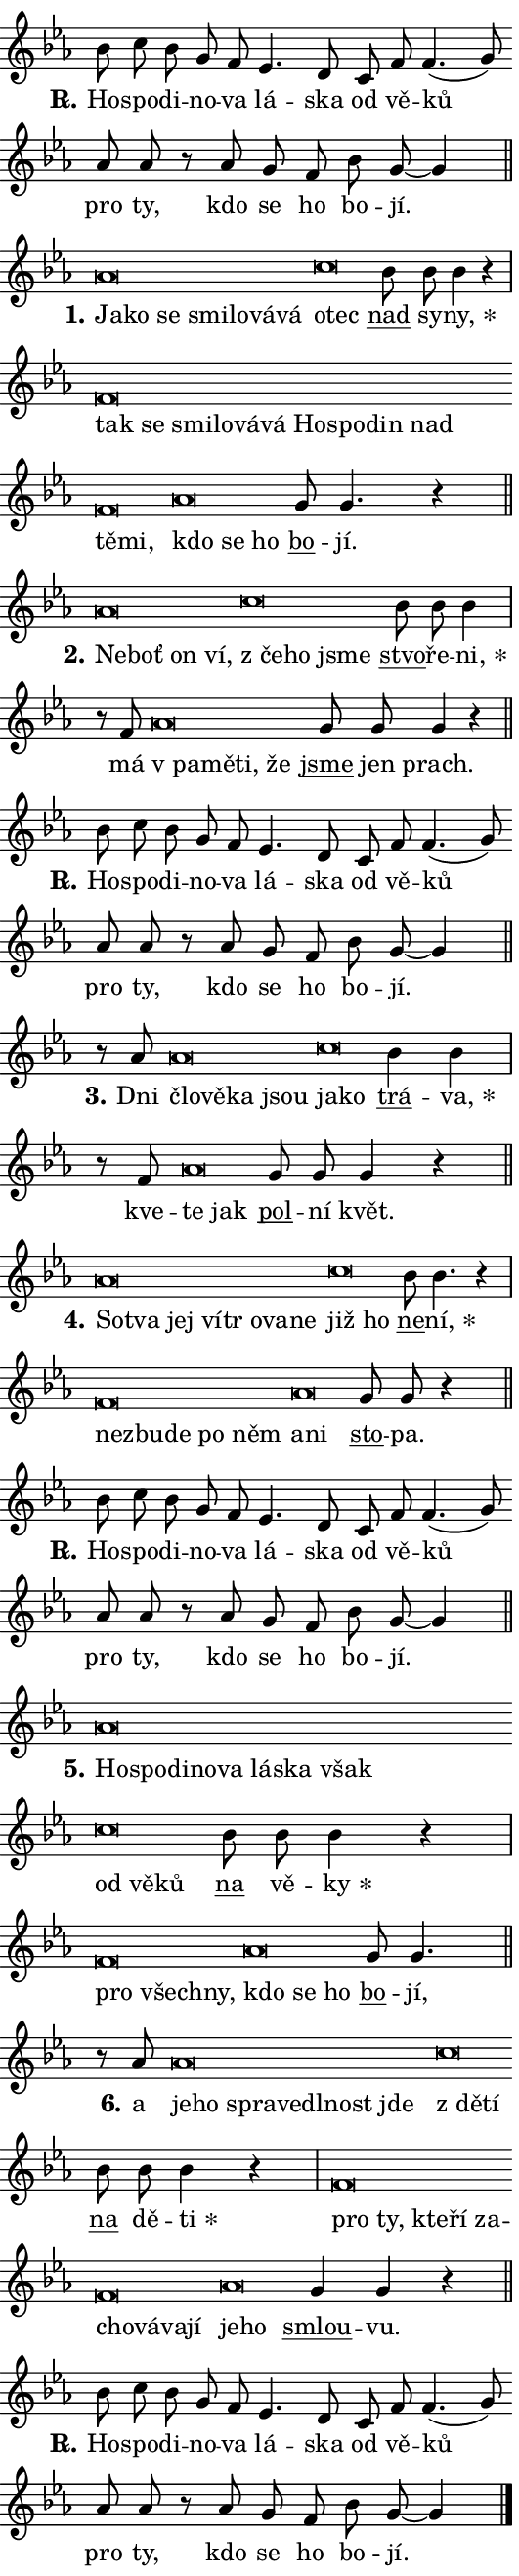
\version "2.24.0"
\header { tagline = "" }
\paper {
  indent = 0\cm
  top-margin = 0\cm
  right-margin = 0.13\cm % to fit lyric hyphens
  bottom-margin = 0\cm
  left-margin = 0\cm
  paper-width = 9\cm
  page-breaking = #ly:one-page-breaking
  system-system-spacing.basic-distance = #11
  score-system-spacing.basic-distance = #11
  ragged-last = ##f
}


%% Author: Thomas Morley
%% https://lists.gnu.org/archive/html/lilypond-user/2020-05/msg00002.html
#(define (line-position grob)
"Returns position of @var[grob} in current system:
   @code{'start}, if at first time-step
   @code{'end}, if at last time-step
   @code{'middle} otherwise
"
  (let* ((col (ly:item-get-column grob))
         (ln (ly:grob-object col 'left-neighbor))
         (rn (ly:grob-object col 'right-neighbor))
         (col-to-check-left (if (ly:grob? ln) ln col))
         (col-to-check-right (if (ly:grob? rn) rn col))
         (break-dir-left
           (and
             (ly:grob-property col-to-check-left 'non-musical #f)
             (ly:item-break-dir col-to-check-left)))
         (break-dir-right
           (and
             (ly:grob-property col-to-check-right 'non-musical #f)
             (ly:item-break-dir col-to-check-right))))
        (cond ((eqv? 1 break-dir-left) 'start)
              ((eqv? -1 break-dir-right) 'end)
              (else 'middle))))

#(define (tranparent-at-line-position vctor)
  (lambda (grob)
  "Relying on @code{line-position} select the relevant enry from @var{vctor}.
Used to determine transparency,"
    (case (line-position grob)
      ((end) (not (vector-ref vctor 0)))
      ((middle) (not (vector-ref vctor 1)))
      ((start) (not (vector-ref vctor 2))))))

noteHeadBreakVisibility =
#(define-music-function (break-visibility)(vector?)
"Makes @code{NoteHead}s transparent relying on @var{break-visibility}"
#{
  \override NoteHead.transparent =
    #(tranparent-at-line-position break-visibility)
#})

#(define delete-ledgers-for-transparent-note-heads
  (lambda (grob)
    "Reads whether a @code{NoteHead} is transparent.
If so this @code{NoteHead} is removed from @code{'note-heads} from
@var{grob}, which is supposed to be @code{LedgerLineSpanner}.
As a result ledgers are not printed for this @code{NoteHead}"
    (let* ((nhds-array (ly:grob-object grob 'note-heads))
           (nhds-list
             (if (ly:grob-array? nhds-array)
                 (ly:grob-array->list nhds-array)
                 '()))
           ;; Relies on the transparent-property being done before
           ;; Staff.LedgerLineSpanner.after-line-breaking is executed.
           ;; This is fragile ...
           (to-keep
             (remove
               (lambda (nhd)
                 (ly:grob-property nhd 'transparent #f))
               nhds-list)))
      ;; TODO find a better method to iterate over grob-arrays, similiar
      ;; to filter/remove etc for lists
      ;; For now rebuilt from scratch
      (set! (ly:grob-object grob 'note-heads)  '())
      (for-each
        (lambda (nhd)
          (ly:pointer-group-interface::add-grob grob 'note-heads nhd))
        to-keep))))

squashNotes = {
  \override NoteHead.X-extent = #'(-0.2 . 0.2)
  \override NoteHead.Y-extent = #'(-0.75 . 0)
  \override NoteHead.stencil =
    #(lambda (grob)
       (let ((pos (ly:grob-property grob 'staff-position)))
         (begin
           (if (< pos -7) (display "ERROR: Lower brevis then expected\n") (display ""))
           (if (<= pos -6) ly:text-interface::print ly:note-head::print))))
}
unSquashNotes = {
  \revert NoteHead.X-extent
  \revert NoteHead.Y-extent
  \revert NoteHead.stencil
}

hideNotes = \noteHeadBreakVisibility #begin-of-line-visible
unHideNotes = \noteHeadBreakVisibility #all-visible

% work-around for resetting accidentals
% https://lilypond.org/doc/v2.23/Documentation/notation/displaying-rhythms#unmetered-music
cadenzaMeasure = {
  \cadenzaOff
  \partial 1024 s1024
  \cadenzaOn
}

#(define-markup-command (accent layout props text) (markup?)
  "Underline accented syllable"
  (interpret-markup layout props
    #{\markup \override #'(offset . 4.3) \underline { #text }#}))

responsum = \markup \concat {
  "R" \hspace #-1.05 \path #0.1 #'((moveto 0 0.07) (lineto 0.9 0.8)) \hspace #0.05 "."
}

spaceSize = #0.6828661417322834 % exact space size for TeX Gyre Schola

\layout {
  \context {
    \Staff
    \remove "Time_signature_engraver"
    \override LedgerLineSpanner.after-line-breaking = #delete-ledgers-for-transparent-note-heads
  }
  \context {
    \Lyrics {
      \override LyricSpace.minimum-distance = \spaceSize
      \override LyricText.font-name = #"TeX Gyre Schola"
      \override LyricText.font-size = 1
      \override StanzaNumber.font-name = #"TeX Gyre Schola Bold"
      \override StanzaNumber.font-size = 1
    }
  }
  \context {
    \Score 
    \override NoteHead.text =
      #(lambda (grob) 
        (let ((pos (ly:grob-property grob 'staff-position)))
          #{\markup {
            \combine
              \halign #-0.55 \raise #(if (= pos -6) 0 0.5) \override #'(thickness . 2) \draw-line #'(3.2 . 0)
              \musicglyph "noteheads.sM1"
          }#}))
  }
}

% magnetic-lyrics.ily
%
%   written by
%     Jean Abou Samra <jean@abou-samra.fr>
%     Werner Lemberg <wl@gnu.org>
%
%   adapted by
%     Jiri Hon <jiri.hon@gmail.com>
%
% Version 2022-Apr-15

% https://www.mail-archive.com/lilypond-user@gnu.org/msg149350.html

#(define (Left_hyphen_pointer_engraver context)
   "Collect syllable-hyphen-syllable occurrences in lyrics and store
them in properties.  This engraver only looks to the left.  For
example, if the lyrics input is @code{foo -- bar}, it does the
following.

@itemize @bullet
@item
Set the @code{text} property of the @code{LyricHyphen} grob between
@q{foo} and @q{bar} to @code{foo}.

@item
Set the @code{left-hyphen} property of the @code{LyricText} grob with
text @q{foo} to the @code{LyricHyphen} grob between @q{foo} and
@q{bar}.
@end itemize

Use this auxiliary engraver in combination with the
@code{lyric-@/text::@/apply-@/magnetic-@/offset!} hook."
   (let ((hyphen #f)
         (text #f))
     (make-engraver
      (acknowledgers
       ((lyric-syllable-interface engraver grob source-engraver)
        (set! text grob)))
      (end-acknowledgers
       ((lyric-hyphen-interface engraver grob source-engraver)
        ;(when (not (grob::has-interface grob 'lyric-space-interface))
          (set! hyphen grob)));)
      ((stop-translation-timestep engraver)
       (when (and text hyphen)
         (ly:grob-set-object! text 'left-hyphen hyphen))
       (set! text #f)
       (set! hyphen #f)))))

#(define (lyric-text::apply-magnetic-offset! grob)
   "If the space between two syllables is less than the value in
property @code{LyricText@/.details@/.squash-threshold}, move the right
syllable to the left so that it gets concatenated with the left
syllable.

Use this function as a hook for
@code{LyricText@/.after-@/line-@/breaking} if the
@code{Left_@/hyphen_@/pointer_@/engraver} is active."
   (let ((hyphen (ly:grob-object grob 'left-hyphen #f)))
     (when hyphen
       (let ((left-text (ly:spanner-bound hyphen LEFT)))
         (when (grob::has-interface left-text 'lyric-syllable-interface)
           (let* ((common (ly:grob-common-refpoint grob left-text X))
                  (this-x-ext (ly:grob-extent grob common X))
                  (left-x-ext
                   (begin
                     ;; Trigger magnetism for left-text.
                     (ly:grob-property left-text 'after-line-breaking)
                     (ly:grob-extent left-text common X)))
                  ;; `delta` is the gap width between two syllables.
                  (delta (- (interval-start this-x-ext)
                            (interval-end left-x-ext)))
                  (details (ly:grob-property grob 'details))
                  (threshold (assoc-get 'squash-threshold details 0.2)))
             (when (< delta threshold)
               (let* (;; We have to manipulate the input text so that
                      ;; ligatures crossing syllable boundaries are not
                      ;; disabled.  For languages based on the Latin
                      ;; script this is essentially a beautification.
                      ;; However, for non-Western scripts it can be a
                      ;; necessity.
                      (lt (ly:grob-property left-text 'text))
                      (rt (ly:grob-property grob 'text))
                      (is-space (grob::has-interface hyphen 'lyric-space-interface))
                      (space (if is-space " " ""))
                      (extra-delta (if is-space spaceSize 0))
                      ;; Append new syllable.
                      (ltrt-space (if (and (string? lt) (string? rt))
                                (string-append lt space rt)
                                (make-concat-markup (list lt space rt))))
                      ;; Right-align `ltrt` to the right side.
                      (ltrt-space-markup (grob-interpret-markup
                               grob
                               (make-translate-markup
                                (cons (interval-length this-x-ext) 0)
                                (make-right-align-markup ltrt-space)))))
                 (begin
                   ;; Don't print `left-text`.
                   (ly:grob-set-property! left-text 'stencil #f)
                   ;; Set text and stencil (which holds all collected
                   ;; syllables so far) and shift it to the left.
                   (ly:grob-set-property! grob 'text ltrt-space)
                   (ly:grob-set-property! grob 'stencil ltrt-space-markup)
                   (ly:grob-translate-axis! grob (- (- delta extra-delta)) X))))))))))


#(define (lyric-hyphen::displace-bounds-first grob)
   ;; Make very sure this callback isn't triggered too early.
   (let ((left (ly:spanner-bound grob LEFT))
         (right (ly:spanner-bound grob RIGHT)))
     (ly:grob-property left 'after-line-breaking)
     (ly:grob-property right 'after-line-breaking)
     (ly:lyric-hyphen::print grob)))

squashThreshold = #0.4

\layout {
  \context {
    \Lyrics
    \consists #Left_hyphen_pointer_engraver
    \override LyricText.after-line-breaking =
      #lyric-text::apply-magnetic-offset!
    \override LyricHyphen.stencil = #lyric-hyphen::displace-bounds-first
    \override LyricText.details.squash-threshold = \squashThreshold
    \override LyricHyphen.minimum-distance = 0
    \override LyricHyphen.minimum-length = \squashThreshold
  }
}

squashText = \override LyricText.details.squash-threshold = 9999
unSquashText = \override LyricText.details.squash-threshold = \squashThreshold

leftText = \override LyricText.self-alignment-X = #LEFT
unLeftText = \revert LyricText.self-alignment-X

starOffset = #(lambda (grob) 
                (let ((x_offset (ly:self-alignment-interface::aligned-on-x-parent grob)))
                  (if (= x_offset 0) 0 (+ x_offset 1.2))))

star = #(define-music-function (syllable)(string?)
"Append star separator at the end of a syllable"
#{
  \once \override LyricText.X-offset = #starOffset
  \lyricmode { \markup {
    #syllable
    \override #'((font-name . "TeX Gyre Schola Bold")) \hspace #0.2 \lower #0.65 \larger "*"
  } }
#})

starAccent = #(define-music-function (syllable)(string?)
"Append star separator at the end of a syllable and make accent"
#{
  \once \override LyricText.X-offset = #starOffset
  \lyricmode { \markup {
    \accent #syllable
    \override #'((font-name . "TeX Gyre Schola Bold")) \hspace #0.2 \lower #0.65 \larger "*"
  } }
#})

breath = #(define-music-function (syllable)(string?)
"Append breathing indicator at the end of a syllable"
#{
  \lyricmode { \markup { #syllable "+" } }
#})

optionalBreath = #(define-music-function (syllable)(string?)
"Append optional breathing indicator at the end of a syllable"
#{
  \lyricmode { \markup { #syllable "(+)" } }
#})


\score {
    <<
        \new Voice = "melody" { \cadenzaOn \key es \major \relative { bes'8 c bes g f es4. d8 \bar "" c f f4.( g8)] \bar "" as as \bar "" r as g f bes g~ g4 \cadenzaMeasure \bar "||" \break } }
        \new Lyrics \lyricsto "melody" { \lyricmode { \set stanza = \responsum
Ho -- spo -- di -- no -- va lá -- ska od vě -- ků pro ty, kdo se ho bo -- jí. } }
    >>
    \layout {}
}

\score {
    <<
        \new Voice = "melody" { \cadenzaOn \key es \major \relative { \squashNotes as'\breve*1/16 \hideNotes \breve*1/16 \bar "" \breve*1/16 \bar "" \breve*1/16 \bar "" \breve*1/16 \bar "" \breve*1/16 \breve*1/16 \bar "" \unHideNotes \unSquashNotes \squashNotes c\breve*1/16 \hideNotes \breve*1/16 \bar "" \unHideNotes \unSquashNotes \bar "" bes8 bes bes4 r \cadenzaMeasure \bar "|" \squashNotes f\breve*1/16 \hideNotes \breve*1/16 \bar "" \breve*1/16 \bar "" \breve*1/16 \bar "" \breve*1/16 \bar "" \breve*1/16 \bar "" \breve*1/16 \bar "" \breve*1/16 \bar "" \breve*1/16 \bar "" \breve*1/16 \bar "" \breve*1/16 \breve*1/16 \bar "" \unHideNotes \unSquashNotes \squashNotes as\breve*1/16 \hideNotes \breve*1/16 \breve*1/16 \bar "" \unHideNotes \unSquashNotes \bar "" g8 g4. r4 \cadenzaMeasure \bar "||" \break } }
        \new Lyrics \lyricsto "melody" { \lyricmode { \set stanza = "1."
\leftText Ja -- \squashText ko se smi -- lo -- vá -- vá \unSquashText o -- \squashText tec \unLeftText \unSquashText \markup \accent nad sy -- \star ny, \leftText tak \squashText se smi -- lo -- vá -- vá Ho -- spo -- din nad tě -- mi, \unSquashText kdo \squashText se ho \unLeftText \unSquashText \markup \accent bo -- jí. } }
    >>
    \layout {}
}

\score {
    <<
        \new Voice = "melody" { \cadenzaOn \key es \major \relative { \squashNotes as'\breve*1/16 \hideNotes \breve*1/16 \bar "" \breve*1/16 \breve*1/16 \bar "" \unHideNotes \unSquashNotes \squashNotes c\breve*1/16 \hideNotes \breve*1/16 \breve*1/16 \bar "" \unHideNotes \unSquashNotes \bar "" bes8 bes bes4 \cadenzaMeasure \bar "|" r8 f8 \squashNotes as\breve*1/16 \hideNotes \breve*1/16 \bar "" \breve*1/16 \breve*1/16 \bar "" \unHideNotes \unSquashNotes \bar "" g8 g g4 r4 \cadenzaMeasure \bar "||" \break } }
        \new Lyrics \lyricsto "melody" { \lyricmode { \set stanza = "2."
\leftText Ne -- \squashText boť on ví, \unSquashText "z če" -- \squashText ho jsme \unLeftText \unSquashText \markup \accent stvo -- ře -- \star ni, má \leftText "v pa" -- \squashText mě -- ti, že \unLeftText \unSquashText \markup \accent jsme jen prach. } }
    >>
    \layout {}
}

\score {
    <<
        \new Voice = "melody" { \cadenzaOn \key es \major \relative { bes'8 c bes g f es4. d8 \bar "" c f f4.( g8)] \bar "" as as \bar "" r as g f bes g~ g4 \cadenzaMeasure \bar "||" \break } }
        \new Lyrics \lyricsto "melody" { \lyricmode { \set stanza = \responsum
Ho -- spo -- di -- no -- va lá -- ska od vě -- ků pro ty, kdo se ho bo -- jí. } }
    >>
    \layout {}
}

\score {
    <<
        \new Voice = "melody" { \cadenzaOn \key es \major \relative { r8 as'8 \squashNotes as\breve*1/16 \hideNotes \breve*1/16 \bar "" \breve*1/16 \breve*1/16 \bar "" \unHideNotes \unSquashNotes \squashNotes c\breve*1/16 \hideNotes \breve*1/16 \bar "" \unHideNotes \unSquashNotes \bar "" bes4 bes \cadenzaMeasure \bar "|" r8 f \squashNotes as\breve*1/16 \hideNotes \breve*1/16 \bar "" \unHideNotes \unSquashNotes \bar "" g8 g g4 r \cadenzaMeasure \bar "||" \break } }
        \new Lyrics \lyricsto "melody" { \lyricmode { \set stanza = "3."
Dni \leftText člo -- \squashText vě -- ka jsou \unSquashText ja -- \squashText ko \unLeftText \unSquashText \markup \accent trá -- \star va, kve -- \leftText te \squashText jak \unLeftText \unSquashText \markup \accent pol -- ní květ. } }
    >>
    \layout {}
}

\score {
    <<
        \new Voice = "melody" { \cadenzaOn \key es \major \relative { \squashNotes as'\breve*1/16 \hideNotes \breve*1/16 \bar "" \breve*1/16 \bar "" \breve*1/16 \bar "" \breve*1/16 \bar "" \breve*1/16 \bar "" \breve*1/16 \breve*1/16 \bar "" \unHideNotes \unSquashNotes \squashNotes c\breve*1/16 \hideNotes \breve*1/16 \bar "" \unHideNotes \unSquashNotes \bar "" bes8 bes4. r4 \cadenzaMeasure \bar "|" \squashNotes f\breve*1/16 \hideNotes \breve*1/16 \bar "" \breve*1/16 \bar "" \breve*1/16 \breve*1/16 \bar "" \unHideNotes \unSquashNotes \squashNotes as\breve*1/16 \hideNotes \breve*1/16 \bar "" \unHideNotes \unSquashNotes \bar "" g8 g r4 \cadenzaMeasure \bar "||" \break } }
        \new Lyrics \lyricsto "melody" { \lyricmode { \set stanza = "4."
\leftText So -- \squashText tva jej ví -- tr o -- va -- ne \unSquashText již \squashText ho \unLeftText \unSquashText \markup \accent ne -- \star ní, \leftText ne -- \squashText zbu -- de po něm \unSquashText a -- \squashText ni \unLeftText \unSquashText \markup \accent sto -- pa. } }
    >>
    \layout {}
}

\score {
    <<
        \new Voice = "melody" { \cadenzaOn \key es \major \relative { bes'8 c bes g f es4. d8 \bar "" c f f4.( g8)] \bar "" as as \bar "" r as g f bes g~ g4 \cadenzaMeasure \bar "||" \break } }
        \new Lyrics \lyricsto "melody" { \lyricmode { \set stanza = \responsum
Ho -- spo -- di -- no -- va lá -- ska od vě -- ků pro ty, kdo se ho bo -- jí. } }
    >>
    \layout {}
}

\score {
    <<
        \new Voice = "melody" { \cadenzaOn \key es \major \relative { \squashNotes as'\breve*1/16 \hideNotes \breve*1/16 \bar "" \breve*1/16 \bar "" \breve*1/16 \bar "" \breve*1/16 \bar "" \breve*1/16 \bar "" \breve*1/16 \breve*1/16 \bar "" \unHideNotes \unSquashNotes \squashNotes c\breve*1/16 \hideNotes \breve*1/16 \breve*1/16 \bar "" \unHideNotes \unSquashNotes \bar "" bes8 bes bes4 r \cadenzaMeasure \bar "|" \squashNotes f\breve*1/16 \hideNotes \breve*1/16 \breve*1/16 \bar "" \unHideNotes \unSquashNotes \squashNotes as\breve*1/16 \hideNotes \breve*1/16 \breve*1/16 \bar "" \unHideNotes \unSquashNotes \bar "" g8 g4. \cadenzaMeasure \bar "||" \break } }
        \new Lyrics \lyricsto "melody" { \lyricmode { \set stanza = "5."
\leftText Ho -- \squashText spo -- di -- no -- va lá -- ska však \unSquashText od \squashText vě -- ků \unLeftText \unSquashText \markup \accent na vě -- \star ky \leftText pro \squashText všech -- ny, \unSquashText kdo \squashText se ho \unLeftText \unSquashText \markup \accent bo -- jí, } }
    >>
    \layout {}
}

\score {
    <<
        \new Voice = "melody" { \cadenzaOn \key es \major \relative { r8 as'8 \squashNotes as\breve*1/16 \hideNotes \breve*1/16 \bar "" \breve*1/16 \bar "" \breve*1/16 \bar "" \breve*1/16 \bar "" \breve*1/16 \breve*1/16 \bar "" \unHideNotes \unSquashNotes \squashNotes c\breve*1/16 \hideNotes \breve*1/16 \bar "" \unHideNotes \unSquashNotes \bar "" bes8 bes bes4 r \cadenzaMeasure \bar "|" \squashNotes f\breve*1/16 \hideNotes \breve*1/16 \bar "" \breve*1/16 \bar "" \breve*1/16 \bar "" \breve*1/16 \bar "" \breve*1/16 \bar "" \breve*1/16 \bar "" \breve*1/16 \breve*1/16 \bar "" \unHideNotes \unSquashNotes \squashNotes as\breve*1/16 \hideNotes \breve*1/16 \bar "" \unHideNotes \unSquashNotes \bar "" g4 g r \cadenzaMeasure \bar "||" \break } }
        \new Lyrics \lyricsto "melody" { \lyricmode { \set stanza = "6."
a \leftText je -- \squashText ho spra -- ve -- dl -- nost jde \unSquashText "z dě" -- \squashText tí \unLeftText \unSquashText \markup \accent na dě -- \star ti \leftText pro \squashText ty, kte -- ří za -- cho -- vá -- va -- jí \unSquashText je -- \squashText ho \unLeftText \unSquashText \markup \accent smlou -- vu. } }
    >>
    \layout {}
}

\score {
    <<
        \new Voice = "melody" { \cadenzaOn \key es \major \relative { bes'8 c bes g f es4. d8 \bar "" c f f4.( g8)] \bar "" as as \bar "" r as g f bes g~ g4 \cadenzaMeasure \bar "||" \break } \bar "|." }
        \new Lyrics \lyricsto "melody" { \lyricmode { \set stanza = \responsum
Ho -- spo -- di -- no -- va lá -- ska od vě -- ků pro ty, kdo se ho bo -- jí. } }
    >>
    \layout {}
}
